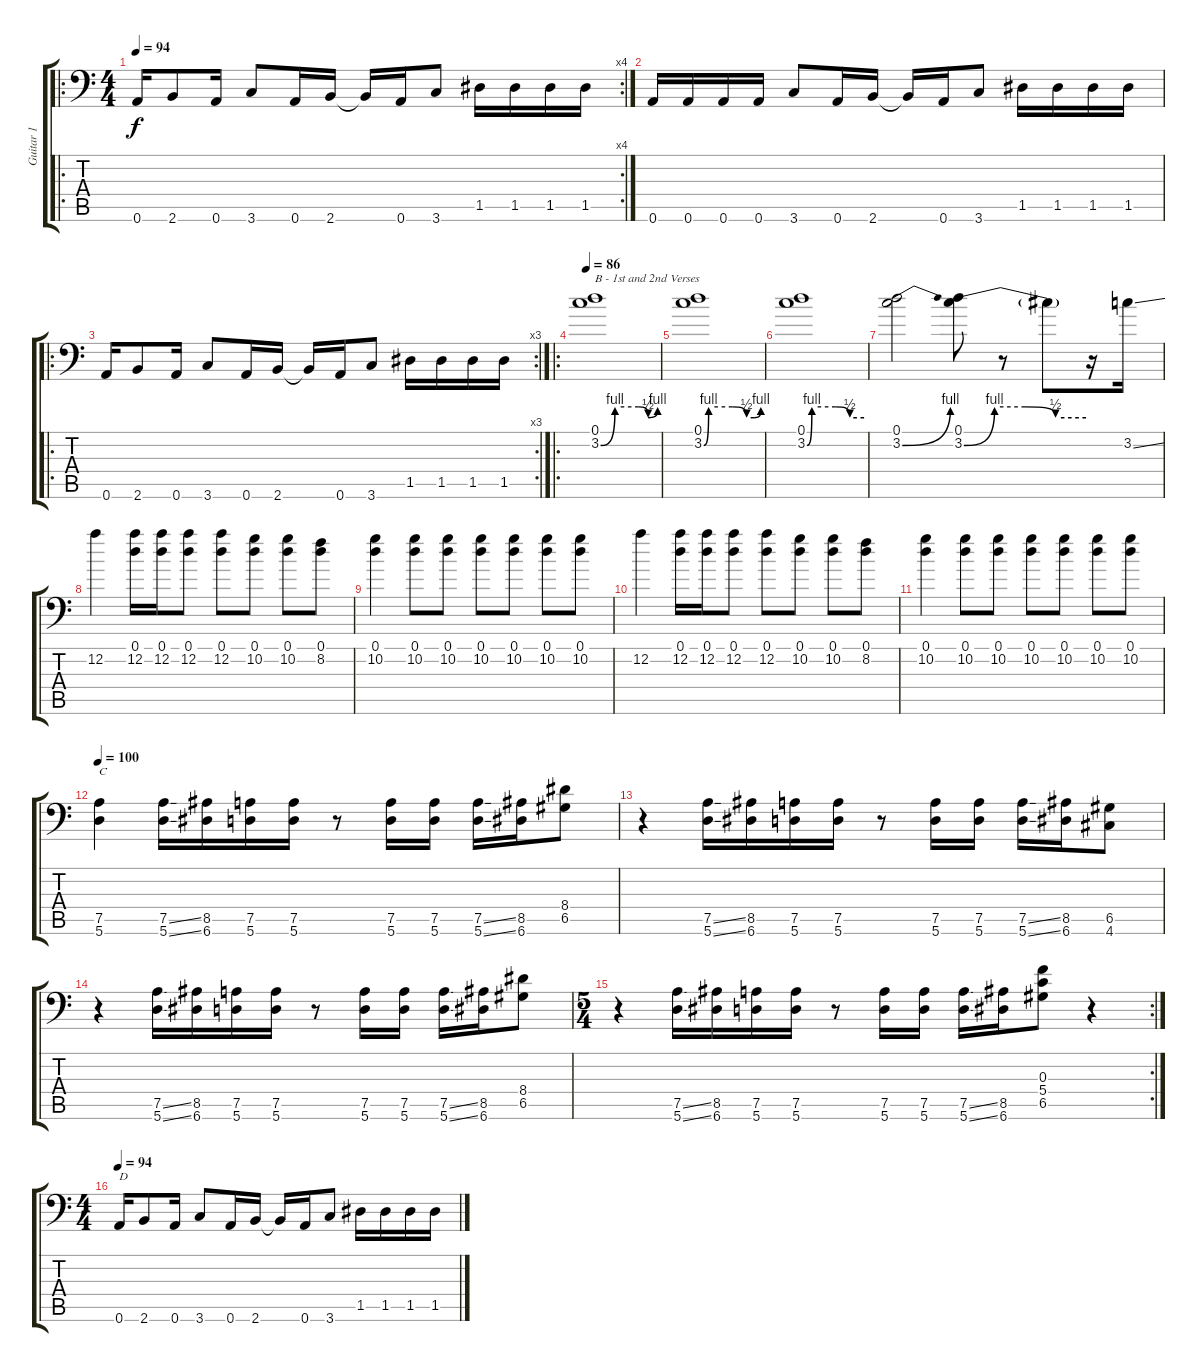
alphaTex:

\track ("Guitar 1" "Guitar 1") {instrument distortionguitar}
\staff {score tabs}
\tuning (D4 A3 F3 G2 D2 A1) {hide}
\ro
\rc 4
\ts (4 4)
\tempo 94
\clef f4
\ks c
0.6.16{dy f} 2.6.8 0.6.16 3.6.8 0.6.16 2.6.16 2.6{t}.16 0.6.16 3.6.8 1.5.16 1.5.16 1.5.16 1.5.16 |
0.6.16 0.6.16 0.6.16 0.6.16 3.6.8 0.6.16 2.6.16 2.6{t}.16 0.6.16 3.6.8 1.5.16 1.5.16 1.5.16 1.5.16 |
\ro
\rc 3
0.6.16 2.6.8 0.6.16 3.6.8 0.6.16 2.6.16 2.6{t}.16 0.6.16 3.6.8 1.5.16 1.5.16 1.5.16 1.5.16 |
\ro
\tempo 86
(0.1 3.2{be (custom 0 0 15 4 40 4 50 2 60 4)}).1{txt "B - 1st and 2nd Verses"} |
(0.1 3.2{be (custom 0 0 5 4 30 4 45 2 53 2 60 4)}).1 |
(0.1 3.2{be (custom 0 0 5 4 30 4 45 2 60 2)}).1 |
(0.1 3.2{be (bend 0 0 60 4)}).2 (0.1 3.2{be (custom 0 0 15 4 30 4 45 2 60 2)}).8 r.8 3.2{t}.8 r.16 3.2{ss}.16 |
12.2.4 (0.1 12.2).16 (0.1 12.2).16 (0.1 12.2).8 (0.1 12.2).8 (0.1 10.2).8 (0.1 10.2).8 (0.1 8.2).8 |
(0.1 10.2).4 (0.1 10.2).8 (0.1 10.2).8 (0.1 10.2).8 (0.1 10.2).8 (0.1 10.2).8 (0.1 10.2).8 |
12.2.4 (0.1 12.2).16 (0.1 12.2).16 (0.1 12.2).8 (0.1 12.2).8 (0.1 10.2).8 (0.1 10.2).8 (0.1 8.2).8 |
(0.1 10.2).4 (0.1 10.2).8 (0.1 10.2).8 (0.1 10.2).8 (0.1 10.2).8 (0.1 10.2).8 (0.1 10.2).8 |
\tempo 100
(7.5 5.6).4{txt "C "} (7.5{ss} 5.6{ss}).16 (8.5 6.6).16 (7.5 5.6).16 (7.5 5.6).16 r.8 (7.5 5.6).16 (7.5 5.6).16 (7.5{ss} 5.6{ss}).16 (8.5 6.6).16 (8.4 6.5).8 |
r.4 (7.5{ss} 5.6{ss}).16 (8.5 6.6).16 (7.5 5.6).16 (7.5 5.6).16 r.8 (7.5 5.6).16 (7.5 5.6).16 (7.5{ss} 5.6{ss}).16 (8.5 6.6).16 (6.5 4.6).8 |
r.4 (7.5{ss} 5.6{ss}).16 (8.5 6.6).16 (7.5 5.6).16 (7.5 5.6).16 r.8 (7.5 5.6).16 (7.5 5.6).16 (7.5{ss} 5.6{ss}).16 (8.5 6.6).16 (8.4 6.5).8 |
\rc 2
\ts (5 4)
r.4 (7.5{ss} 5.6{ss}).16 (8.5 6.6).16 (7.5 5.6).16 (7.5 5.6).16 r.8 (7.5 5.6).16 (7.5 5.6).16 (7.5{ss} 5.6{ss}).16 (8.5 6.6).16 (0.3 5.4 6.5).8 r.4 |
\ts (4 4)
\tempo 94
0.6.16{txt "D"} 2.6.8 0.6.16 3.6.8 0.6.16 2.6.16 2.6{t}.16 0.6.16 3.6.8 1.5.16 1.5.16 1.5.16 1.5.16
